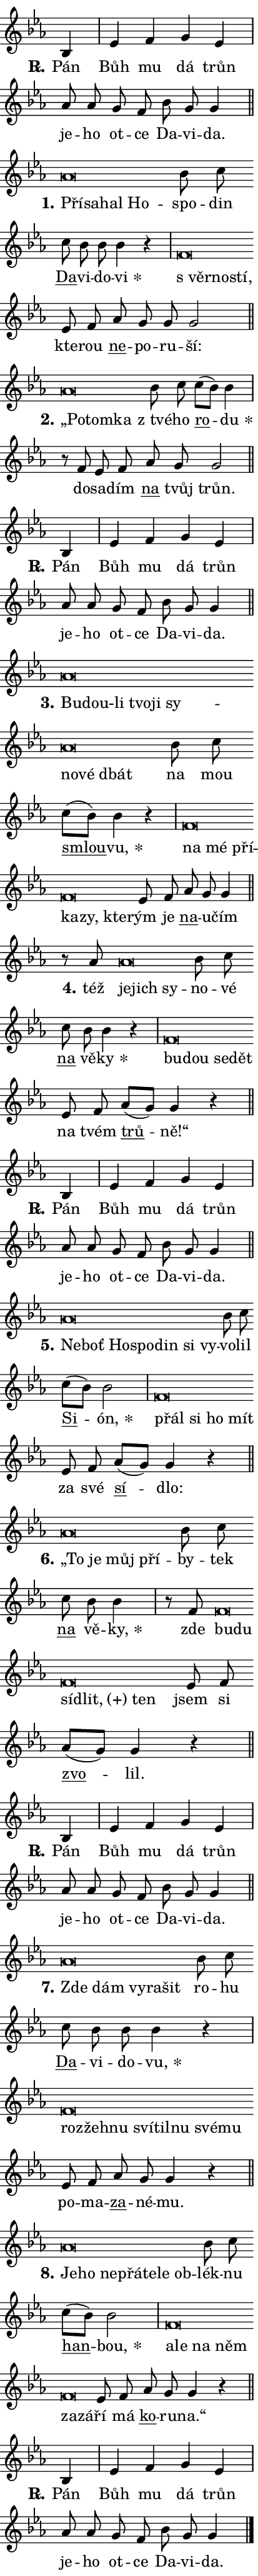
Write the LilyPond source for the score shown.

\version "2.24.0"
\header { tagline = "" }
\paper {
  indent = 0\cm
  top-margin = 0\cm
  right-margin = 0.13\cm % to fit lyric hyphens
  bottom-margin = 0\cm
  left-margin = 0\cm
  paper-width = 7\cm
  page-breaking = #ly:one-page-breaking
  system-system-spacing.basic-distance = #11
  score-system-spacing.basic-distance = #11
  ragged-last = ##f
}


%% Author: Thomas Morley
%% https://lists.gnu.org/archive/html/lilypond-user/2020-05/msg00002.html
#(define (line-position grob)
"Returns position of @var[grob} in current system:
   @code{'start}, if at first time-step
   @code{'end}, if at last time-step
   @code{'middle} otherwise
"
  (let* ((col (ly:item-get-column grob))
         (ln (ly:grob-object col 'left-neighbor))
         (rn (ly:grob-object col 'right-neighbor))
         (col-to-check-left (if (ly:grob? ln) ln col))
         (col-to-check-right (if (ly:grob? rn) rn col))
         (break-dir-left
           (and
             (ly:grob-property col-to-check-left 'non-musical #f)
             (ly:item-break-dir col-to-check-left)))
         (break-dir-right
           (and
             (ly:grob-property col-to-check-right 'non-musical #f)
             (ly:item-break-dir col-to-check-right))))
        (cond ((eqv? 1 break-dir-left) 'start)
              ((eqv? -1 break-dir-right) 'end)
              (else 'middle))))

#(define (tranparent-at-line-position vctor)
  (lambda (grob)
  "Relying on @code{line-position} select the relevant enry from @var{vctor}.
Used to determine transparency,"
    (case (line-position grob)
      ((end) (not (vector-ref vctor 0)))
      ((middle) (not (vector-ref vctor 1)))
      ((start) (not (vector-ref vctor 2))))))

noteHeadBreakVisibility =
#(define-music-function (break-visibility)(vector?)
"Makes @code{NoteHead}s transparent relying on @var{break-visibility}"
#{
  \override NoteHead.transparent =
    #(tranparent-at-line-position break-visibility)
#})

#(define delete-ledgers-for-transparent-note-heads
  (lambda (grob)
    "Reads whether a @code{NoteHead} is transparent.
If so this @code{NoteHead} is removed from @code{'note-heads} from
@var{grob}, which is supposed to be @code{LedgerLineSpanner}.
As a result ledgers are not printed for this @code{NoteHead}"
    (let* ((nhds-array (ly:grob-object grob 'note-heads))
           (nhds-list
             (if (ly:grob-array? nhds-array)
                 (ly:grob-array->list nhds-array)
                 '()))
           ;; Relies on the transparent-property being done before
           ;; Staff.LedgerLineSpanner.after-line-breaking is executed.
           ;; This is fragile ...
           (to-keep
             (remove
               (lambda (nhd)
                 (ly:grob-property nhd 'transparent #f))
               nhds-list)))
      ;; TODO find a better method to iterate over grob-arrays, similiar
      ;; to filter/remove etc for lists
      ;; For now rebuilt from scratch
      (set! (ly:grob-object grob 'note-heads)  '())
      (for-each
        (lambda (nhd)
          (ly:pointer-group-interface::add-grob grob 'note-heads nhd))
        to-keep))))

squashNotes = {
  \override NoteHead.X-extent = #'(-0.2 . 0.2)
  \override NoteHead.Y-extent = #'(-0.75 . 0)
  \override NoteHead.stencil =
    #(lambda (grob)
       (let ((pos (ly:grob-property grob 'staff-position)))
         (begin
           (if (< pos -7) (display "ERROR: Lower brevis then expected\n") (display "OK: Expected brevis position\n"))
           (if (<= pos -6) ly:text-interface::print ly:note-head::print))))
}
unSquashNotes = {
  \revert NoteHead.X-extent
  \revert NoteHead.Y-extent
  \revert NoteHead.stencil
}

hideNotes = \noteHeadBreakVisibility #begin-of-line-visible
unHideNotes = \noteHeadBreakVisibility #all-visible

% work-around for resetting accidentals
% https://lilypond.org/doc/v2.23/Documentation/notation/displaying-rhythms#unmetered-music
cadenzaMeasure = {
  \cadenzaOff
  \partial 1024 s1024
  \cadenzaOn
}

#(define-markup-command (accent layout props text) (markup?)
  "Underline accented syllable"
  (interpret-markup layout props
    #{\markup \override #'(offset . 4.3) \underline { #text }#}))

responsum = \markup \concat {
  "R" \hspace #-1.05 \path #0.1 #'((moveto 0 0.07) (lineto 0.9 0.8)) \hspace #0.05 "."
}

spaceSize = #0.6828661417322834 % exact space size for TeX Gyre Schola

\layout {
  \context {
    \Staff
    \remove "Time_signature_engraver"
    \override LedgerLineSpanner.after-line-breaking = #delete-ledgers-for-transparent-note-heads
  }
  \context {
    \Lyrics {
      \override LyricSpace.minimum-distance = \spaceSize
      \override LyricText.font-name = #"TeX Gyre Schola"
      \override LyricText.font-size = 1
      \override StanzaNumber.font-name = #"TeX Gyre Schola Bold"
      \override StanzaNumber.font-size = 1
    }
  }
  \context {
    \Score 
    \override NoteHead.text =
      #(lambda (grob) 
        (let ((pos (ly:grob-property grob 'staff-position)))
          #{\markup {
            \combine
              \halign #-0.55 \raise #(if (= pos -6) 0 0.5) \override #'(thickness . 2) \draw-line #'(3.2 . 0)
              \musicglyph "noteheads.sM1"
          }#}))
  }
}

% magnetic-lyrics.ily
%
%   written by
%     Jean Abou Samra <jean@abou-samra.fr>
%     Werner Lemberg <wl@gnu.org>
%
%   adapted by
%     Jiri Hon <jiri.hon@gmail.com>
%
% Version 2022-Apr-15

% https://www.mail-archive.com/lilypond-user@gnu.org/msg149350.html

#(define (Left_hyphen_pointer_engraver context)
   "Collect syllable-hyphen-syllable occurrences in lyrics and store
them in properties.  This engraver only looks to the left.  For
example, if the lyrics input is @code{foo -- bar}, it does the
following.

@itemize @bullet
@item
Set the @code{text} property of the @code{LyricHyphen} grob between
@q{foo} and @q{bar} to @code{foo}.

@item
Set the @code{left-hyphen} property of the @code{LyricText} grob with
text @q{foo} to the @code{LyricHyphen} grob between @q{foo} and
@q{bar}.
@end itemize

Use this auxiliary engraver in combination with the
@code{lyric-@/text::@/apply-@/magnetic-@/offset!} hook."
   (let ((hyphen #f)
         (text #f))
     (make-engraver
      (acknowledgers
       ((lyric-syllable-interface engraver grob source-engraver)
        (set! text grob)))
      (end-acknowledgers
       ((lyric-hyphen-interface engraver grob source-engraver)
        ;(when (not (grob::has-interface grob 'lyric-space-interface))
          (set! hyphen grob)));)
      ((stop-translation-timestep engraver)
       (when (and text hyphen)
         (ly:grob-set-object! text 'left-hyphen hyphen))
       (set! text #f)
       (set! hyphen #f)))))

#(define (lyric-text::apply-magnetic-offset! grob)
   "If the space between two syllables is less than the value in
property @code{LyricText@/.details@/.squash-threshold}, move the right
syllable to the left so that it gets concatenated with the left
syllable.

Use this function as a hook for
@code{LyricText@/.after-@/line-@/breaking} if the
@code{Left_@/hyphen_@/pointer_@/engraver} is active."
   (let ((hyphen (ly:grob-object grob 'left-hyphen #f)))
     (when hyphen
       (let ((left-text (ly:spanner-bound hyphen LEFT)))
         (when (grob::has-interface left-text 'lyric-syllable-interface)
           (let* ((common (ly:grob-common-refpoint grob left-text X))
                  (this-x-ext (ly:grob-extent grob common X))
                  (left-x-ext
                   (begin
                     ;; Trigger magnetism for left-text.
                     (ly:grob-property left-text 'after-line-breaking)
                     (ly:grob-extent left-text common X)))
                  ;; `delta` is the gap width between two syllables.
                  (delta (- (interval-start this-x-ext)
                            (interval-end left-x-ext)))
                  (details (ly:grob-property grob 'details))
                  (threshold (assoc-get 'squash-threshold details 0.2)))
             (when (< delta threshold)
               (let* (;; We have to manipulate the input text so that
                      ;; ligatures crossing syllable boundaries are not
                      ;; disabled.  For languages based on the Latin
                      ;; script this is essentially a beautification.
                      ;; However, for non-Western scripts it can be a
                      ;; necessity.
                      (lt (ly:grob-property left-text 'text))
                      (rt (ly:grob-property grob 'text))
                      (is-space (grob::has-interface hyphen 'lyric-space-interface))
                      (space (if is-space " " ""))
                      (extra-delta (if is-space spaceSize 0))
                      ;; Append new syllable.
                      (ltrt-space (if (and (string? lt) (string? rt))
                                (string-append lt space rt)
                                (make-concat-markup (list lt space rt))))
                      ;; Right-align `ltrt` to the right side.
                      (ltrt-space-markup (grob-interpret-markup
                               grob
                               (make-translate-markup
                                (cons (interval-length this-x-ext) 0)
                                (make-right-align-markup ltrt-space)))))
                 (begin
                   ;; Don't print `left-text`.
                   (ly:grob-set-property! left-text 'stencil #f)
                   ;; Set text and stencil (which holds all collected
                   ;; syllables so far) and shift it to the left.
                   (ly:grob-set-property! grob 'text ltrt-space)
                   (ly:grob-set-property! grob 'stencil ltrt-space-markup)
                   (ly:grob-translate-axis! grob (- (- delta extra-delta)) X))))))))))


#(define (lyric-hyphen::displace-bounds-first grob)
   ;; Make very sure this callback isn't triggered too early.
   (let ((left (ly:spanner-bound grob LEFT))
         (right (ly:spanner-bound grob RIGHT)))
     (ly:grob-property left 'after-line-breaking)
     (ly:grob-property right 'after-line-breaking)
     (ly:lyric-hyphen::print grob)))

squashThreshold = #0.4

\layout {
  \context {
    \Lyrics
    \consists #Left_hyphen_pointer_engraver
    \override LyricText.after-line-breaking =
      #lyric-text::apply-magnetic-offset!
    \override LyricHyphen.stencil = #lyric-hyphen::displace-bounds-first
    \override LyricText.details.squash-threshold = \squashThreshold
    \override LyricHyphen.minimum-distance = 0
    \override LyricHyphen.minimum-length = \squashThreshold
  }
}

squashText = \override LyricText.details.squash-threshold = 9999
unSquashText = \override LyricText.details.squash-threshold = \squashThreshold

leftText = \override LyricText.self-alignment-X = #LEFT
unLeftText = \revert LyricText.self-alignment-X

starOffset = #(lambda (grob) 
                (let ((x_offset (ly:self-alignment-interface::aligned-on-x-parent grob)))
                  (if (= x_offset 0) 0 (+ x_offset 1.2))))

star = #(define-music-function (syllable)(string?)
"Append star separator at the end of a syllable"
#{
  \once \override LyricText.X-offset = #starOffset
  \lyricmode { \markup {
    #syllable
    \override #'((font-name . "TeX Gyre Schola Bold")) \hspace #0.2 \lower #0.65 \larger "*"
  } }
#})

starAccent = #(define-music-function (syllable)(string?)
"Append star separator at the end of a syllable and make accent"
#{
  \once \override LyricText.X-offset = #starOffset
  \lyricmode { \markup {
    \accent #syllable
    \override #'((font-name . "TeX Gyre Schola Bold")) \hspace #0.2 \lower #0.65 \larger "*"
  } }
#})

breath = #(define-music-function (syllable)(string?)
"Append breathing indicator at the end of a syllable"
#{
  \lyricmode { \markup { #syllable "+" } }
#})

optionalBreath = #(define-music-function (syllable)(string?)
"Append optional breathing indicator at the end of a syllable"
#{
  \lyricmode { \markup { #syllable "(+)" } }
#})


\score {
    <<
        \new Voice = "melody" { \cadenzaOn \key es \major \relative { bes4 \cadenzaMeasure \bar "|" es f g es \cadenzaMeasure \bar "|" as8 as g f bes g g4 \cadenzaMeasure \bar "||" \break } }
        \new Lyrics \lyricsto "melody" { \lyricmode { \set stanza = \responsum
Pán Bůh mu dá trůn je -- ho ot -- ce Da -- vi -- da. } }
    >>
    \layout {}
}

\score {
    <<
        \new Voice = "melody" { \cadenzaOn \key es \major \relative { \squashNotes as'\breve*1/16 \hideNotes \breve*1/16 \bar "" \breve*1/16 \breve*1/16 \bar "" \unHideNotes \unSquashNotes bes8 c \bar "" c bes bes bes4 r \cadenzaMeasure \bar "|" \squashNotes f\breve*1/16 \hideNotes \breve*1/16 \breve*1/16 \bar "" \unHideNotes \unSquashNotes es8 f \bar "" as g g g2 \cadenzaMeasure \bar "||" \break } }
        \new Lyrics \lyricsto "melody" { \lyricmode { \set stanza = "1."
\leftText Pří -- \squashText sa -- hal Ho -- \unLeftText \unSquashText spo -- din \markup \accent Da -- vi -- do -- \star vi \leftText "s věr" -- \squashText no -- stí, \unLeftText \unSquashText kte -- rou \markup \accent ne -- po -- ru -- ší: } }
    >>
    \layout {}
}

\score {
    <<
        \new Voice = "melody" { \cadenzaOn \key es \major \relative { \squashNotes as'\breve*1/16 \hideNotes \breve*1/16 \breve*1/16 \bar "" \unHideNotes \unSquashNotes bes8 c \bar "" c[( bes)] bes4 \cadenzaMeasure \bar "|" r8 f es8 f \bar "" as g g2 \cadenzaMeasure \bar "||" \break } }
        \new Lyrics \lyricsto "melody" { \lyricmode { \set stanza = "2."
\leftText „Po -- \squashText tom -- ka \unLeftText \unSquashText "z tvé" -- ho \markup \accent ro -- \star du do -- sa -- dím \markup \accent na tvůj trůn. } }
    >>
    \layout {}
}

\score {
    <<
        \new Voice = "melody" { \cadenzaOn \key es \major \relative { bes4 \cadenzaMeasure \bar "|" es f g es \cadenzaMeasure \bar "|" as8 as g f bes g g4 \cadenzaMeasure \bar "||" \break } }
        \new Lyrics \lyricsto "melody" { \lyricmode { \set stanza = \responsum
Pán Bůh mu dá trůn je -- ho ot -- ce Da -- vi -- da. } }
    >>
    \layout {}
}

\score {
    <<
        \new Voice = "melody" { \cadenzaOn \key es \major \relative { \squashNotes as'\breve*1/16 \hideNotes \breve*1/16 \bar "" \breve*1/16 \bar "" \breve*1/16 \bar "" \breve*1/16 \bar "" \breve*1/16 \bar "" \breve*1/16 \breve*1/16 \bar "" \unHideNotes \unSquashNotes bes8 c \bar "" c[( bes)] bes4 r \cadenzaMeasure \bar "|" \squashNotes f\breve*1/16 \hideNotes \breve*1/16 \bar "" \breve*1/16 \bar "" \breve*1/16 \bar "" \breve*1/16 \breve*1/16 \bar "" \unHideNotes \unSquashNotes es8 f \bar "" as g g4 \cadenzaMeasure \bar "||" \break } }
        \new Lyrics \lyricsto "melody" { \lyricmode { \set stanza = "3."
\leftText Bu -- \squashText dou-li tvo -- ji sy -- no -- vé dbát \unLeftText \unSquashText na mou \markup \accent smlou -- \star vu, \leftText na \squashText mé pří -- ka -- zy, kte -- \unLeftText \unSquashText rým je \markup \accent na -- u -- čím } }
    >>
    \layout {}
}

\score {
    <<
        \new Voice = "melody" { \cadenzaOn \key es \major \relative { r8 as'8 \squashNotes as\breve*1/16 \hideNotes \breve*1/16 \breve*1/16 \bar "" \unHideNotes \unSquashNotes bes8 c \bar "" c bes bes4 r \cadenzaMeasure \bar "|" \squashNotes f\breve*1/16 \hideNotes \breve*1/16 \bar "" \breve*1/16 \breve*1/16 \bar "" \unHideNotes \unSquashNotes es8 f \bar "" as[( g)] g4 r \cadenzaMeasure \bar "||" \break } }
        \new Lyrics \lyricsto "melody" { \lyricmode { \set stanza = "4."
též \leftText je -- \squashText jich sy -- \unLeftText \unSquashText no -- vé \markup \accent na vě -- \star ky \leftText bu -- \squashText dou se -- dět \unLeftText \unSquashText na tvém \markup \accent trů -- ně!“ } }
    >>
    \layout {}
}

\score {
    <<
        \new Voice = "melody" { \cadenzaOn \key es \major \relative { bes4 \cadenzaMeasure \bar "|" es f g es \cadenzaMeasure \bar "|" as8 as g f bes g g4 \cadenzaMeasure \bar "||" \break } }
        \new Lyrics \lyricsto "melody" { \lyricmode { \set stanza = \responsum
Pán Bůh mu dá trůn je -- ho ot -- ce Da -- vi -- da. } }
    >>
    \layout {}
}

\score {
    <<
        \new Voice = "melody" { \cadenzaOn \key es \major \relative { \squashNotes as'\breve*1/16 \hideNotes \breve*1/16 \bar "" \breve*1/16 \bar "" \breve*1/16 \bar "" \breve*1/16 \bar "" \breve*1/16 \breve*1/16 \bar "" \unHideNotes \unSquashNotes bes8 c \bar "" c[( bes)] bes2 \cadenzaMeasure \bar "|" \squashNotes f\breve*1/16 \hideNotes \breve*1/16 \bar "" \breve*1/16 \breve*1/16 \bar "" \unHideNotes \unSquashNotes es8 f \bar "" as[( g)] g4 r \cadenzaMeasure \bar "||" \break } }
        \new Lyrics \lyricsto "melody" { \lyricmode { \set stanza = "5."
\leftText Ne -- \squashText boť Ho -- spo -- din si vy -- \unLeftText \unSquashText vo -- lil \markup \accent Si -- \star ón, \leftText přál \squashText si ho mít \unLeftText \unSquashText za své \markup \accent sí -- dlo: } }
    >>
    \layout {}
}

\score {
    <<
        \new Voice = "melody" { \cadenzaOn \key es \major \relative { \squashNotes as'\breve*1/16 \hideNotes \breve*1/16 \bar "" \breve*1/16 \breve*1/16 \bar "" \unHideNotes \unSquashNotes bes8 c \bar "" c bes bes4 \cadenzaMeasure \bar "|" r8 f8 \squashNotes f\breve*1/16 \hideNotes \breve*1/16 \bar "" \breve*1/16 \bar "" \breve*1/16 \breve*1/16 \bar "" \unHideNotes \unSquashNotes es8 f \bar "" as[( g)] g4 r \cadenzaMeasure \bar "||" \break } }
        \new Lyrics \lyricsto "melody" { \lyricmode { \set stanza = "6."
\leftText „To \squashText je můj pří -- \unLeftText \unSquashText by -- tek \markup \accent na vě -- \star ky, zde \leftText bu -- \squashText du sí -- \optionalBreath dlit, ten \unLeftText \unSquashText jsem si \markup \accent zvo -- lil. } }
    >>
    \layout {}
}

\score {
    <<
        \new Voice = "melody" { \cadenzaOn \key es \major \relative { bes4 \cadenzaMeasure \bar "|" es f g es \cadenzaMeasure \bar "|" as8 as g f bes g g4 \cadenzaMeasure \bar "||" \break } }
        \new Lyrics \lyricsto "melody" { \lyricmode { \set stanza = \responsum
Pán Bůh mu dá trůn je -- ho ot -- ce Da -- vi -- da. } }
    >>
    \layout {}
}

\score {
    <<
        \new Voice = "melody" { \cadenzaOn \key es \major \relative { \squashNotes as'\breve*1/16 \hideNotes \breve*1/16 \bar "" \breve*1/16 \bar "" \breve*1/16 \breve*1/16 \bar "" \unHideNotes \unSquashNotes bes8 c \bar "" c bes bes bes4 r \cadenzaMeasure \bar "|" \squashNotes f\breve*1/16 \hideNotes \breve*1/16 \bar "" \breve*1/16 \bar "" \breve*1/16 \bar "" \breve*1/16 \bar "" \breve*1/16 \bar "" \breve*1/16 \breve*1/16 \bar "" \unHideNotes \unSquashNotes es8 f \bar "" as g g4 r \cadenzaMeasure \bar "||" \break } }
        \new Lyrics \lyricsto "melody" { \lyricmode { \set stanza = "7."
\leftText Zde \squashText dám vy -- ra -- šit \unLeftText \unSquashText ro -- hu \markup \accent Da -- vi -- do -- \star vu, \leftText roz -- \squashText žeh -- nu sví -- til -- nu své -- mu \unLeftText \unSquashText po -- ma -- \markup \accent za -- né -- mu. } }
    >>
    \layout {}
}

\score {
    <<
        \new Voice = "melody" { \cadenzaOn \key es \major \relative { \squashNotes as'\breve*1/16 \hideNotes \breve*1/16 \bar "" \breve*1/16 \bar "" \breve*1/16 \bar "" \breve*1/16 \bar "" \breve*1/16 \breve*1/16 \bar "" \unHideNotes \unSquashNotes bes8 c \bar "" c[( bes)] bes2 \cadenzaMeasure \bar "|" \squashNotes f\breve*1/16 \hideNotes \breve*1/16 \bar "" \breve*1/16 \bar "" \breve*1/16 \bar "" \breve*1/16 \breve*1/16 \bar "" \unHideNotes \unSquashNotes es8 f \bar "" as g g4 r \cadenzaMeasure \bar "||" \break } }
        \new Lyrics \lyricsto "melody" { \lyricmode { \set stanza = "8."
\leftText Je -- \squashText ho ne -- přá -- te -- le ob -- \unLeftText \unSquashText lék -- nu \markup \accent han -- \star bou, \leftText a -- \squashText le na něm za -- zá -- \unLeftText \unSquashText ří má \markup \accent ko -- ru -- na.“ } }
    >>
    \layout {}
}

\score {
    <<
        \new Voice = "melody" { \cadenzaOn \key es \major \relative { bes4 \cadenzaMeasure \bar "|" es f g es \cadenzaMeasure \bar "|" as8 as g f bes g g4 \cadenzaMeasure \bar "||" \break } \bar "|." }
        \new Lyrics \lyricsto "melody" { \lyricmode { \set stanza = \responsum
Pán Bůh mu dá trůn je -- ho ot -- ce Da -- vi -- da. } }
    >>
    \layout {}
}
